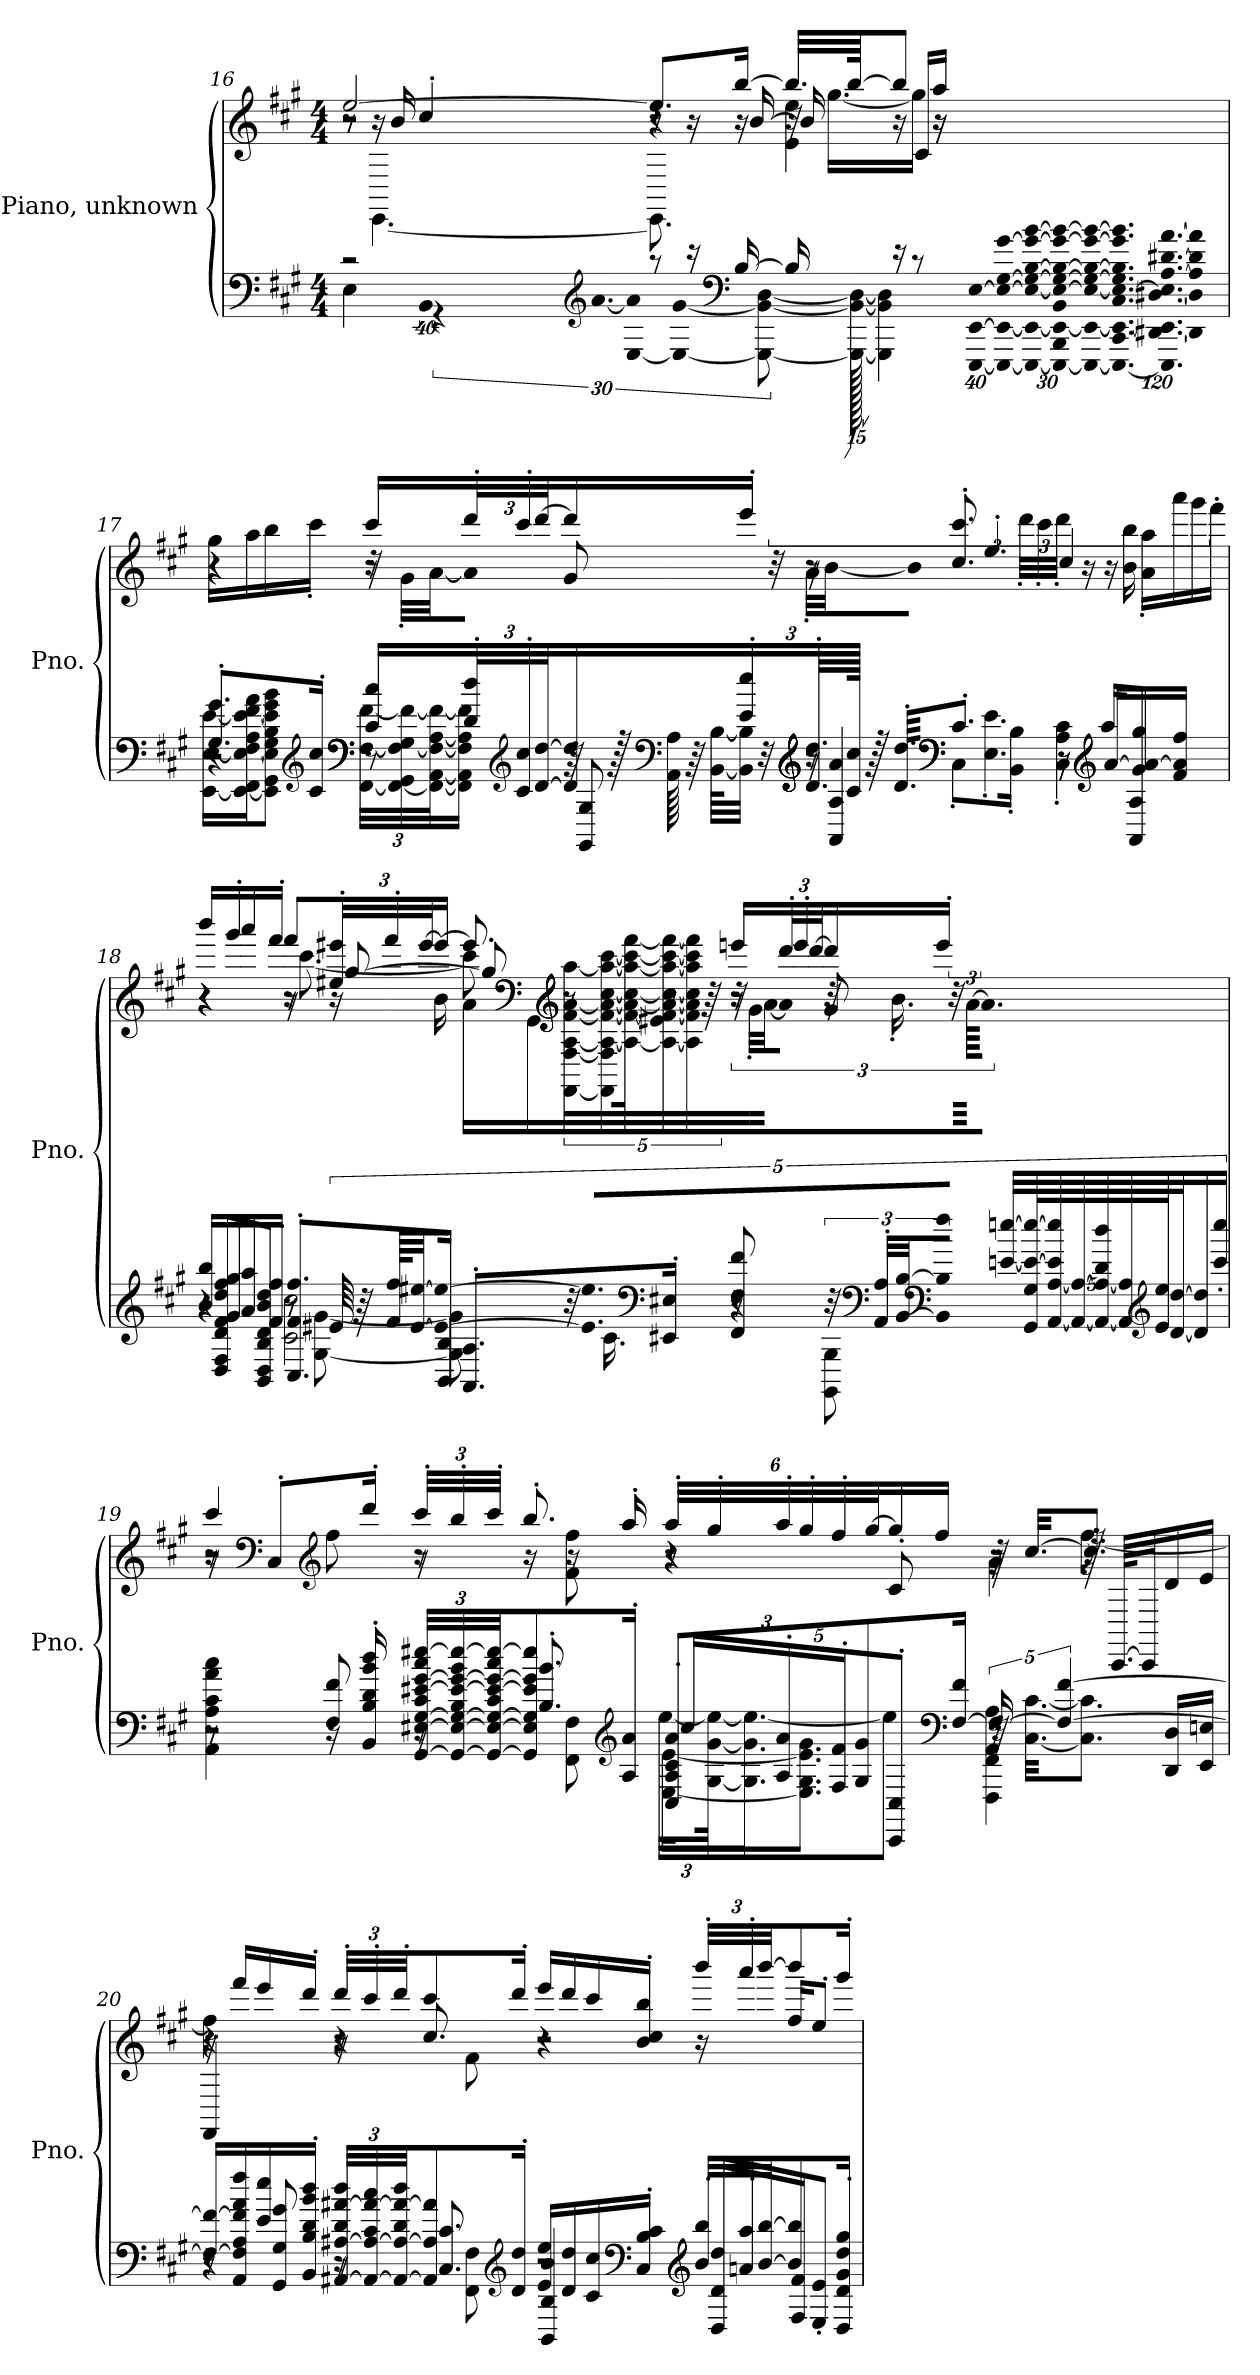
**kern	**kern
*part1	*part1
*staff2	*staff1
*I"Piano, unknown	*
*I'Pno.	*
!!LO:LB:g=z
*clefF4	*clefG2
*k[f#c#g#]	*k[f#c#g#]
*M4/4	*M4/4
=16	=16
*^	*^
*	*	*	*^
*	*	*	*	*^
2r	4E\	[2ee/	2r	8r	8r
.	.	.	.	16r	[4.EE\
.	.	.	.	16b/	.
!	!LO:N:vis=32	!	!	!	!
.	640%23BB\	.	.	4cc#'/	.
!	!LO:N:vis=64	!	!	!	!
.	960%17r	.	.	.	.
*clefG2	*	*	*	*	*
!	!LO:N:vis=32.	!	!	!	!
.	[1920%103a\LLL	.	.	.	.
!	!LO:N:vis=32	!	!	!	!
.	[640%23E\ 640%23a\]	.	.	.	.
!	!LO:N:vis=32	!	!	!	!
.	640%23E\_ [640%23g#\J	.	.	.	.
.	240%17E\_ 240%17g#\_ [240%17b\J	.	.	.	.
8r	1920E\_ 1920g#\_ 1920b\_	8.ee/L]	4r	8r	8.EE\]
.	4E\] 4g#\] 4b\]	.	.	.	.
16r	.	.	.	16r	.
*clefF4	*	*	*	*	*
[16B/	.	[16bb/Jk	.	[16b/	16r
16B/]	.	32.bb/LLL]	32r	16b/]	4e\ 4ee\
*	*Xbrackettup	*	*	*	*
!	!LO:N:vis=32	!	!	!	!
.	[640%23EEE\ [640%23EE\ [640%23E\LLL	.	.	.	.
.	.	.	[16.gg#\LL	.	.
!	!LO:N:vis=64	!	!	!	!
.	960%17EEE\_ 960%17EE\_ 960%17E\_ [960%17G#\ [960%17g#\L	.	.	.	.
.	.	[64bb/JJK	.	.	.
!	!LO:N:vis=64	!	!	!	!
.	960%17EEE\_ 960%17EE\_ 960%17E\_ 960%17G#\_ [960%17B\ 960%17g#\_ [960%17b\J	.	.	.	.
16r	.	8bb/J]	.	16r	.
!	!LO:N:vis=32	!	!	!	!
.	640%23EEE\_ 640%23BBB\ 640%23EE\_ 640%23BB\ 640%23E\_ 640%23G#\_ 640%23B\_ 640%23g#\_ 640%23b\_	.	.	.	.
!	!LO:N:vis=64	!	!	!	!
.	960%17EEE\_ 960%17EE\_ 960%17E\_ 960%17G#\_ 960%17B\_ 960%17g#\_ 960%17b\_K	.	.	.	.
8r	.	.	16gg#\JJ]	16c#/LL	.
!	!LO:N:vis=32.	!	!	!	!
.	1920%103EEE\_ 1920%103CC#\ 1920%103EE\_ 1920%103C#\ 1920%103E\_ 1920%103G#\] 1920%103B\] 1920%103g#\] 1920%103b\]	.	.	.	.
!	!LO:N:vis=32.	!	!	!	!
.	1920%103EEE\] [1920%103DD#X\ 1920%103EE\] [1920%103D#X\ 1920%103E\] [1920%103A\ [1920%103d#X\ [1920%103a\	.	.	.	.
.	.	16r	16r	16aa/JJ	.
!	!LO:N:vis=64	!	!	!	!
.	960%17DD#\] 960%17D#\] 960%17A\] 960%17d#\] 960%17a\]JJJk	.	.	.	.
1920ryy	.	1920ryy	1920ryy	1920ryy	1920ryy
*	*	*	*	*v	*v
!!LO:LB:g=z
=17	=17	=17	=17	=17
*^	*^	*	*	*
8.G#/' 8.g#/'L	2r	4r	[16EE\ [16E\ [16e\LL	4r	16gg#\LL	4r
.	.	.	16EE\_ 16FF#\ 16E\_ 16F#\ 16A\ 16e\_ 16f#\ 16a\J	.	16aa\	.
.	.	.	8EE\] 8GG#\ 8E\] 8G#\ 8B\ 8e\] 8g#\ 8b\J	.	16bb\	.
*clefG2	*	*	*	*	*	*
16c#/' 16cc#/'Jk	.	.	.	.	16ccc#'\JJ	.
*clefF4	*	*	*	*	*	*
16c#/ 16cc#/LL	.	8r	[48FF#\ [48F#\ [48f#\LLL	16ccc#/LL	48r	8r
.	.	.	48FF#\_ 48GG#\ 48F#\_ 48G#\ 48f#\_	.	48g#'\LLL	.
.	.	.	48FF#\_ [48AA\ 48F#\_ [48A\ 48f#\_J	.	[48a\J	.
*	*	*	*	*Xbrackettup	*	*
48d/' 48dd/'L	.	.	16FF#\] 16AA\] 16F#\] 16A\] 16f#\]JJ	48ddd'/L	16a\JJ]	.
*clefG2	*	*	*	*	*	*
48c#/' 48cc#/'	.	.	.	48ccc#'/	.	.
[48d/ [48dd/J	.	.	.	[48ddd/J	.	.
*	*	*	*	*	*brackettup	*
16d/] 16dd/]	.	8GG#/ 8G#/	64r	16ddd/]	48r	8g#/
.	.	.	128r	.	.	.
.	.	.	.	.	48a'\LLL	.
*clefF4	*	*	*	*	*	*
.	.	.	128AA\ 128A\	.	.	.
.	.	.	64r	.	.	.
.	.	.	.	.	[48b\J	.
.	.	.	[64BB\ [64B\KLLL	.	.	.
16e/' 16ee/'	.	.	32BB\] 32B\]JJJ	16eee'/JJ	16b\JJ]	.
.	.	.	32r	.	.	.
*clefG2	*	*	*	*	*	*
*	*	*	*	*	*Xbrackettup	*
64.d/' 64.dd/'LL	8r	4AA/ 4A/ 4a/	16r	8r	48ddd'\LLL	16r
.	.	.	.	.	48ccc#'\	.
128c#/ 128cc#/JJJJk	.	.	.	.	.	.
128r	.	.	.	.	.	.
64.d/' 64.dd/'KKKL	.	.	.	.	.	.
.	.	.	.	.	48ddd'\JJJ	.
*clefF4	*	*	*	*	*	*
8.c#'/J	.	.	8C#'\L	.	16r	8.cc#/' 8.ccc#/'
.	4.E\' 4.e\'	.	.	4.ee'/	16r	.
.	.	.	16BB\' 16B\'Jk	.	16b\ 16bb\	.
16r	.	16r	4C#\' 4A\' 4c#\'	.	16a\' 16aa\'LL	4cc#/
*clefG2	*	*	*	*	*	*
[16a/LL	.	16aa/KL	.	.	16aaa\	.
16g#/ 16a/_ 16gg#/	.	8AA/ 8A/J	.	.	16ggg#\	.
16f#/ 16a/] 16ff#/JJ	.	.	.	.	16fff#'\JJ	.
!!LO:LB:g=z
=18	=18	=18	=18	=18	=18	=18
*	*	*	*	*	*	*^
16b/ 16bb/LL	4r	8D/ 8F#/ 8d/ 8f#/ 8dd/ 8ff#/L	4r	16bbb/LL	4r	4r	4r
16g#/' 16gg#/'	.	.	.	16ggg#'/	.	.	.
16a/ 16aa/	.	8BB/ 8D/ 8B/ 8d/ 8b/ 8dd/J	.	16aaa/	.	.	.
16f#/' 16ff#/'JJ	.	.	.	16fff#'/JJ	.	.	.
8r	2c#\ 2cc#\	8.C#/' 8.f#/' 8.ff#/'L	8r	8fff#/L	16r	8r	8r
.	.	.	.	.	[8.ccc#\	.	.
*brackettup	*	*	*	*	*	*	*
80e#X/	.	.	[8G#\ [8g#\	48ee#X/' 48eee#X/'LL	.	[8gg#/	16r
80r	.	.	.	.	.	.	.
.	.	.	.	48fff#'/	.	.	.
80f#/ 80ff#/KLLL	.	.	.	.	.	.	.
[40e#/ [40ee#X/J	.	.	.	.	.	.	.
.	.	.	.	[48eee#/J	.	.	.
16e#/_ 16ee#/_JJ	.	16BB/ 16B/Jk	.	16eee#/JJ_	.	.	16b\
8.e#/] 8.ee#/]L	.	8.AA/' 8.A/'L	8G#\] 8g#\]	8.eee#/]	8ccc#\]	8gg#/]	16a\LL
*	*	*	*	*clefF4	*	*	*
.	.	.	.	.	.	.	16GG#\
*	*	*	*	*clefG2	*	*	*
*	*	*	*	*	*	*	*brackettup
.	.	.	32r	.	8r	8r	[40FF#\ [40F#\ [40A\ [40f#\ [40a\ [40aa\L
.	.	.	.	.	.	.	40FF#\] 40F#\] 40A\_ 40f#\_ 40a\_ [40cc#\ 40aa\_ [40ccc#\
.	.	.	16.c#\	.	.	.	.
.	.	.	.	.	.	.	80A\_ 80f#\_ 80a\_ 80cc#\_ 80aa\_ 80ccc#\_ [80fff#\K
*clefF4	*	*	*	*	*	*	*
16ff#/Jk	.	16EE#X/' 16E#X/'Jk	.	16r	.	.	40A\_ 40e#X\ 40f#\_ 40a\_ 40cc#\_ 40aa\_ 40ccc#\_ 40fff#\_
.	.	.	.	.	.	.	40A\] 40f#\] 40a\] 40cc#\] 40aa\] 40ccc#\] 40fff#\]JJJ
.	.	.	.	.	.	.	80r
*Xbrackettup	*	*	*	*	*	*	*
[40en/ [40een/LLL	4r	8FF#/ 8F#/ 8f#/	8r	16eeen/LL	8r	8r	48r
.	.	.	.	.	.	.	48g#'\LLL
80GG#/ 80G#/ 80e/_ 80ee/_L	.	.	.	.	.	.	.
[80AA/ [80A/ 80e/] 80ee/]	.	.	.	.	.	.	.
.	.	.	.	.	.	.	[48a\J
80AA/_ 80A/_	.	.	.	.	.	.	.
*	*	*	*	*Xbrackettup	*	*	*
80AA/_ 80A/_ 80d/ 80dd/	.	.	.	48ddd'/L	.	.	16a\JJ]
80AA/] 80A/]	.	.	.	.	.	.	.
.	.	.	.	48eee'/	.	.	.
*clefG2	*	*	*	*	*	*	*
80e/ 80ee/J	.	.	.	.	.	.	.
[40d/ [40dd/J	.	.	.	.	.	.	.
.	.	.	.	[48ddd/J	.	.	.
*	*	*brackettup	*	*	*	*	*brackettup
16d/] 16dd/]	.	48r	8GG#\ 8G#\	16ddd/]	32r	8g#/	48r
*clefF4	*	*	*	*	*	*	*
.	.	48AA/' 48A/'LLL	.	.	.	.	[96a\KKLL
.	.	.	.	.	16.b'\	.	16.a\JJ]
.	.	[48BB/ [48B/J	.	.	.	.	.
16e/' 16ee/'JJ	.	16BB/] 16B/]JJ	.	16eee'/JJ	.	.	.
!!LO:LB:g=z	!!	!!	!!
=19	=19	=19	=19	=19	=19	=19	=19
8r	4AA\ 4A\ 4c#\ 4a\ 4cc#\	8r	2r	16r	2r	4ccc#/	8r
*	*	*	*	*clefF4	*	*	*
.	.	.	.	8C#'/L	.	.	.
*	*	*	*	*clefG2	*	*	*
16r	.	8F#/ 8f#/	.	.	.	.	8ff#\
16BB/' 16B/' 16d/' 16b/' 16dd/'	.	.	.	16ddd'/Jk	.	.	.
*Xbrackettup	*	*	*	*Xbrackettup	*	*	*
[48GG#/ [48E#X/ [48G#/ 48c#/ [48e#X/ [48g#/ 48cc#/ [48ee#X/LLL	8r	16r	.	48ccc#'/LLL	.	16r	8r
48GG#/_ 48E#/_ 48G#/_ 48B/ 48e#/_ 48g#/_ 48b/ 48ee#/_	.	.	.	48bb'/	.	.	.
48GG#/_ 48E#/_ 48G#/_ 48c#/ 48e#/_ 48g#/_ 48cc#/ 48ee#/_JJ	.	.	.	48ccc#'/JJJ	.	.	.
8GG#/] 8E#/] 8G#/] 8e#/] 8g#/] 8ee#/]	.	8.B/' 8.b/'	.	16r	.	8.bb'/	.
.	8FF#\ 8F#\	.	.	16r	.	.	8f#\ 8ff#\
*clefG2	*	*	*	*	*	*	*
16A/' 16a/'Jk	.	.	.	16aa'/	.	.	.
*brackettup	*	*Xbrackettup	*	*	*	*	*
10C#/' 10A/' 10c#/' 10a/'L	[16E#\ [16e#\KL	24cc#/LL	[48ee#\LLL	48aa'/LLL	4r	8r	4r
.	.	.	[96G#\ [96g#\ 96ee#\_JK	48gg#'/	.	.	.
.	.	.	16.G#\] 16.g#\] 16.ee#\_J	.	.	.	.
.	.	24A/' 24a/'	.	48aa'/	.	.	.
.	8.E#\] 8.G#\ 8.e#\] 8.g#\J	.	.	48gg#'/	.	.	.
.	.	24F#/' 24f#/'J	.	48ff#'/	.	.	.
10G#/ 10g#/	.	.	.	.	.	.	.
.	.	.	.	[48gg#/J	.	.	.
.	.	8CC#/' 8C#/'J	8ee#\J]	16gg#/]	.	8c#'/	.
.	.	.	.	16ff#/JJ	.	.	.
*clefF4	*	*	*	*	*	*	*
[20F#/ 20f#/Jk	.	.	.	.	.	.	.
20F#/_	64r	8r	4FFF#\ 4FF#\ 4AA\ 4A\	16r	16r	64r	4a\
.	[32.C#\ [32.c#\KKL	.	.	.	.	[32.cc#/KKL	.
5F#/_ [5f#/	.	.	.	.	.	.	.
.	8.C#\] 8.c#\]J	.	.	128r	[8.ff#\	8.cc#/J]	.
.	.	.	.	[64.CC#/KLLL	.	.	.
.	.	.	.	32CC#/J]	.	.	.
.	.	16DD/ 16D/LL	.	16d/	.	.	.
.	.	16EE/ 16En/JJ	.	16e/JJ	.	.	.
*	*	*v	*v	*	*	*	*
!!LO:PB:g=z	!!	!!	!!
=20	=20	=20	=20	=20	=20	=20
16F#/_ 16f#/_LL	8r	4r	16r	4ff#\]	4FF#'/	4r
16AA/ 16F#/] 16A/ 16f#/] 16a/ 16ff#/	.	.	16fff#/LL	.	.	.
16e/ 16ee/	8GG#/ 8G#/ 8g#/	.	16eee/	.	.	.
16BB/' 16B/' 16d/' 16b/' 16dd/'JJ	.	.	16ddd'/JJ	.	.	.
[48AA#X/ [48A#X/ 48d/ [48a#X/ 48dd/LLL	16r	8r	48ddd'/LLL	4r	16r	8r
48AA#/_ 48A#/_ 48c#/ 48a#/_ 48cc#/	.	.	48ccc#'/	.	.	.
48AA#/_ 48A#/_ 48d/ 48a#/_ 48dd/JJ	.	.	48ddd'/JJ	.	.	.
8AA#/] 8A#/] 8a#/]	8.C#/ 8.c#/	.	8ccc#/	.	8.cc#/	.
.	.	8FF#\ 8F#\	.	.	.	8f#\
*clefG2	*	*	*	*	*	*
16d/' 16dd/'Jk	.	.	16ddd'/Jk	.	.	.
16e/ 16ee/LL	4BB/ 4B/ 4b/	2r	16eee/LL	2r	4r	2r
16d/ 16dd/	.	.	16ddd/	.	.	.
16c#/ 16cc#/	.	.	16ccc#/	.	.	.
*clefF4	*	*	*	*	*	*
16C#/' 16B/' 16c#/'JJ	.	.	16b/' 16cc#/' 16bb/'JJ	.	.	.
*clefG2	*	*	*	*	*	*
48b/' 48bb/'LLL	16D/ 16d/ 16dd/LL	.	48bbb'/LLL	.	16r	.
48an/' 48aa/'	.	.	48aaa'/	.	.	.
[48b/ [48bb/JJ	.	.	[48bbb/JJ	.	.	.
8b/] 8bb/]	16F#/ 16f#/J	.	8bbb/]	.	16ff#/KL	.
.	8E/' 8e/'J	.	.	.	8ee'/J	.
16D/' 16d/' 16g#/' 16dd/' 16gg#/'Jk	.	.	16ggg#'/Jk	.	.	.
*v	*v	*v	*	*	*	*
*	*v	*v	*v	*v
=	=
*-	*-
